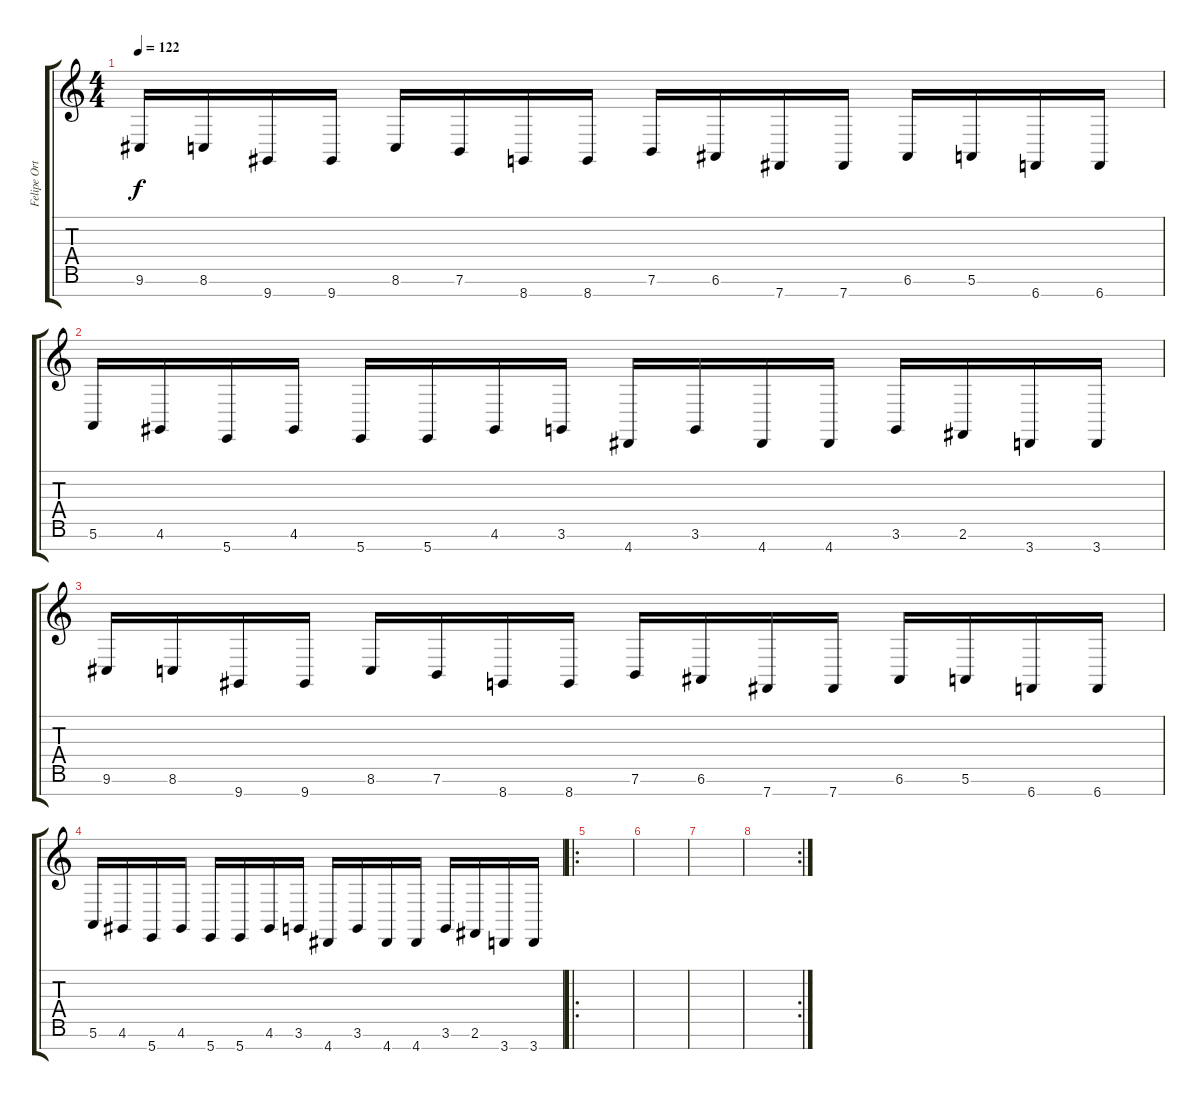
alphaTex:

\track ("Felipe Ortiz" "Felipe Ort") {instrument lead2sawtooth}
\staff {score tabs}
\tuning (E4 B3 G3 D3 A2 E2 B1) {hide}
\ts (4 4)
\tempo 122
\clef g2
\ks c
9.6.16{dy f} 8.6.16 9.7.16 9.7.16 8.6.16 7.6.16 8.7.16 8.7.16 7.6.16 6.6.16 7.7.16 7.7.16 6.6.16 5.6.16 6.7.16 6.7.16 |
5.6.16 4.6.16 5.7.16 4.6.16 5.7.16 5.7.16 4.6.16 3.6.16 4.7.16 3.6.16 4.7.16 4.7.16 3.6.16 2.6.16 3.7.16 3.7.16 |
9.6.16 8.6.16 9.7.16 9.7.16 8.6.16 7.6.16 8.7.16 8.7.16 7.6.16 6.6.16 7.7.16 7.7.16 6.6.16 5.6.16 6.7.16 6.7.16 |
5.6.16 4.6.16 5.7.16 4.6.16 5.7.16 5.7.16 4.6.16 3.6.16 4.7.16 3.6.16 4.7.16 4.7.16 3.6.16 2.6.16 3.7.16 3.7.16 |
\ro
|
|
|
\rc 2
